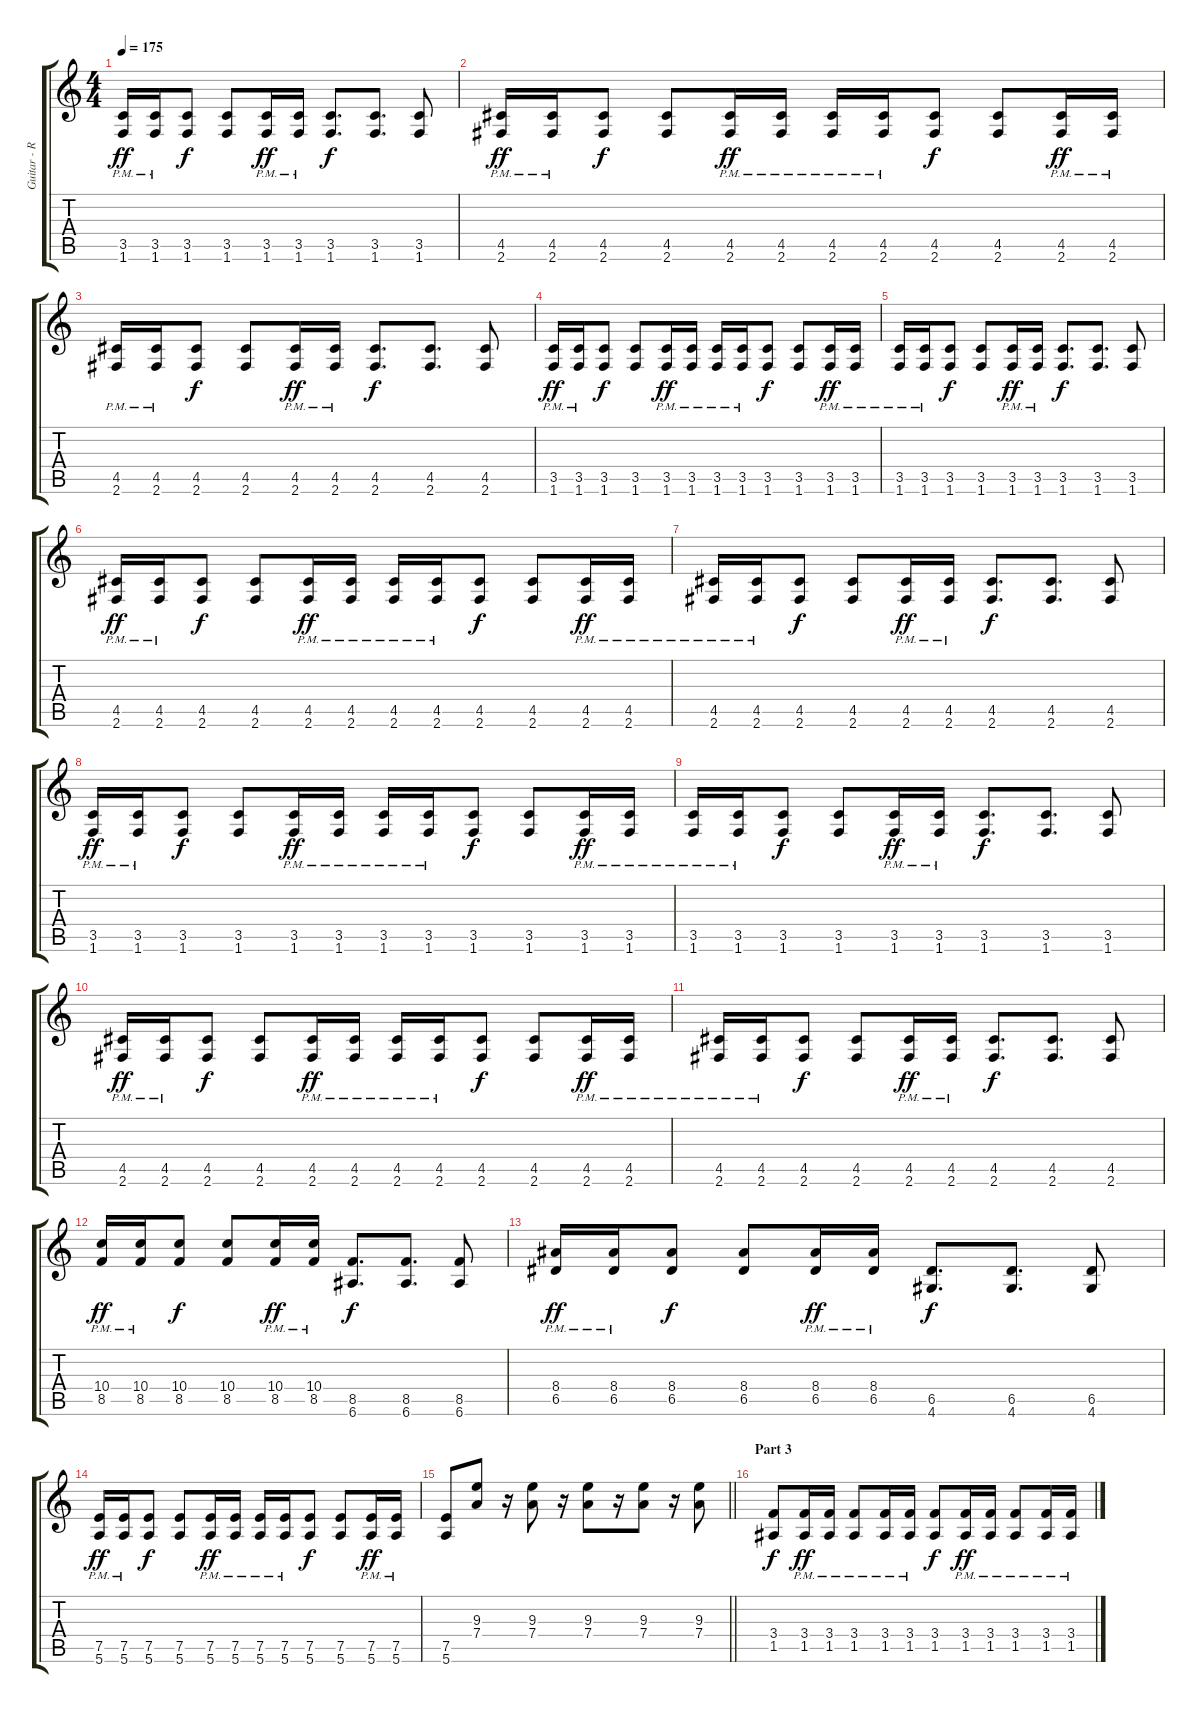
\track ("Guitar - Rhythm" "Guitar - R") {instrument distortionguitar}
\staff {score tabs}
\tuning (E4 B3 G3 D3 A2 E2) {hide}
\ts (4 4)
\tempo 175
\clef g2
\ks c
(3.5{pm} 1.6{pm}).16{dy ff} (3.5{pm} 1.6{pm}).16 (3.5 1.6).8{dy f} (3.5 1.6).8 (3.5{pm} 1.6{pm}).16{dy ff} (3.5{pm} 1.6{pm}).16 (3.5 1.6).8{d dy f} (3.5 1.6).8{d} (3.5 1.6).8 |
(4.5{pm} 2.6{pm}).16{dy ff} (4.5{pm} 2.6{pm}).16 (4.5 2.6).8{dy f} (4.5 2.6).8 (4.5{pm} 2.6{pm}).16{dy ff} (4.5{pm} 2.6{pm}).16 (4.5{pm} 2.6{pm}).16 (4.5{pm} 2.6{pm}).16 (4.5 2.6).8{dy f} (4.5 2.6).8 (4.5{pm} 2.6{pm}).16{dy ff} (4.5{pm} 2.6{pm}).16 |
(4.5{pm} 2.6{pm}).16 (4.5{pm} 2.6{pm}).16 (4.5 2.6).8{dy f} (4.5 2.6).8 (4.5{pm} 2.6{pm}).16{dy ff} (4.5{pm} 2.6{pm}).16 (4.5 2.6).8{d dy f} (4.5 2.6).8{d} (4.5 2.6).8 |
(3.5{pm} 1.6{pm}).16{dy ff} (3.5{pm} 1.6{pm}).16 (3.5 1.6).8{dy f} (3.5 1.6).8 (3.5{pm} 1.6{pm}).16{dy ff} (3.5{pm} 1.6{pm}).16 (3.5{pm} 1.6{pm}).16 (3.5{pm} 1.6{pm}).16 (3.5 1.6).8{dy f} (3.5 1.6).8 (3.5{pm} 1.6{pm}).16{dy ff} (3.5{pm} 1.6{pm}).16 |
(3.5{pm} 1.6{pm}).16 (3.5{pm} 1.6{pm}).16 (3.5 1.6).8{dy f} (3.5 1.6).8 (3.5{pm} 1.6{pm}).16{dy ff} (3.5{pm} 1.6{pm}).16 (3.5 1.6).8{d dy f} (3.5 1.6).8{d} (3.5 1.6).8 |
(4.5{pm} 2.6{pm}).16{dy ff} (4.5{pm} 2.6{pm}).16 (4.5 2.6).8{dy f} (4.5 2.6).8 (4.5{pm} 2.6{pm}).16{dy ff} (4.5{pm} 2.6{pm}).16 (4.5{pm} 2.6{pm}).16 (4.5{pm} 2.6{pm}).16 (4.5 2.6).8{dy f} (4.5 2.6).8 (4.5{pm} 2.6{pm}).16{dy ff} (4.5{pm} 2.6{pm}).16 |
(4.5{pm} 2.6{pm}).16 (4.5{pm} 2.6{pm}).16 (4.5 2.6).8{dy f} (4.5 2.6).8 (4.5{pm} 2.6{pm}).16{dy ff} (4.5{pm} 2.6{pm}).16 (4.5 2.6).8{d dy f} (4.5 2.6).8{d} (4.5 2.6).8 |
(3.5{pm} 1.6{pm}).16{dy ff} (3.5{pm} 1.6{pm}).16 (3.5 1.6).8{dy f} (3.5 1.6).8 (3.5{pm} 1.6{pm}).16{dy ff} (3.5{pm} 1.6{pm}).16 (3.5{pm} 1.6{pm}).16 (3.5{pm} 1.6{pm}).16 (3.5 1.6).8{dy f} (3.5 1.6).8 (3.5{pm} 1.6{pm}).16{dy ff} (3.5{pm} 1.6{pm}).16 |
(3.5{pm} 1.6{pm}).16 (3.5{pm} 1.6{pm}).16 (3.5 1.6).8{dy f} (3.5 1.6).8 (3.5{pm} 1.6{pm}).16{dy ff} (3.5{pm} 1.6{pm}).16 (3.5 1.6).8{d dy f} (3.5 1.6).8{d} (3.5 1.6).8 |
(4.5{pm} 2.6{pm}).16{dy ff} (4.5{pm} 2.6{pm}).16 (4.5 2.6).8{dy f} (4.5 2.6).8 (4.5{pm} 2.6{pm}).16{dy ff} (4.5{pm} 2.6{pm}).16 (4.5{pm} 2.6{pm}).16 (4.5{pm} 2.6{pm}).16 (4.5 2.6).8{dy f} (4.5 2.6).8 (4.5{pm} 2.6{pm}).16{dy ff} (4.5{pm} 2.6{pm}).16 |
(4.5{pm} 2.6{pm}).16 (4.5{pm} 2.6{pm}).16 (4.5 2.6).8{dy f} (4.5 2.6).8 (4.5{pm} 2.6{pm}).16{dy ff} (4.5{pm} 2.6{pm}).16 (4.5 2.6).8{d dy f} (4.5 2.6).8{d} (4.5 2.6).8 |
(10.4{pm} 8.5{pm}).16{dy ff} (10.4{pm} 8.5{pm}).16 (10.4 8.5).8{dy f} (10.4 8.5).8 (10.4{pm} 8.5{pm}).16{dy ff} (10.4{pm} 8.5{pm}).16 (8.5 6.6).8{d dy f} (8.5 6.6).8{d} (8.5 6.6).8 |
(8.4{pm} 6.5{pm}).16{dy ff} (8.4{pm} 6.5{pm}).16 (8.4 6.5).8{dy f} (8.4 6.5).8 (8.4{pm} 6.5{pm}).16{dy ff} (8.4{pm} 6.5{pm}).16 (6.5 4.6).8{d dy f} (6.5 4.6).8{d} (6.5 4.6).8 |
(7.5{pm} 5.6{pm}).16{dy ff} (7.5{pm} 5.6{pm}).16 (7.5 5.6).8{dy f} (7.5 5.6).8 (7.5{pm} 5.6{pm}).16{dy ff} (7.5{pm} 5.6{pm}).16 (7.5{pm} 5.6{pm}).16 (7.5{pm} 5.6{pm}).16 (7.5 5.6).8{dy f} (7.5 5.6).8 (7.5{pm} 5.6{pm}).16{dy ff} (7.5{pm} 5.6{pm}).16 |
\barLineRight lightlight
(7.5 5.6).8 (9.3 7.4).8 r.16 (9.3 7.4).8 r.16 (9.3 7.4).8 r.16 (9.3 7.4).8 r.16 (9.3 7.4).8 |
\section ("" "Part 3")
(3.4 1.5).8{dy f} (3.4{pm} 1.5{pm}).16{dy ff} (3.4{pm} 1.5{pm}).16 (3.4{pm} 1.5{pm}).8 (3.4{pm} 1.5{pm}).16 (3.4{pm} 1.5{pm}).16 (3.4 1.5).8{dy f} (3.4{pm} 1.5{pm}).16{dy ff} (3.4{pm} 1.5{pm}).16 (3.4{pm} 1.5{pm}).8 (3.4{pm} 1.5{pm}).16 (3.4{pm} 1.5{pm}).16
